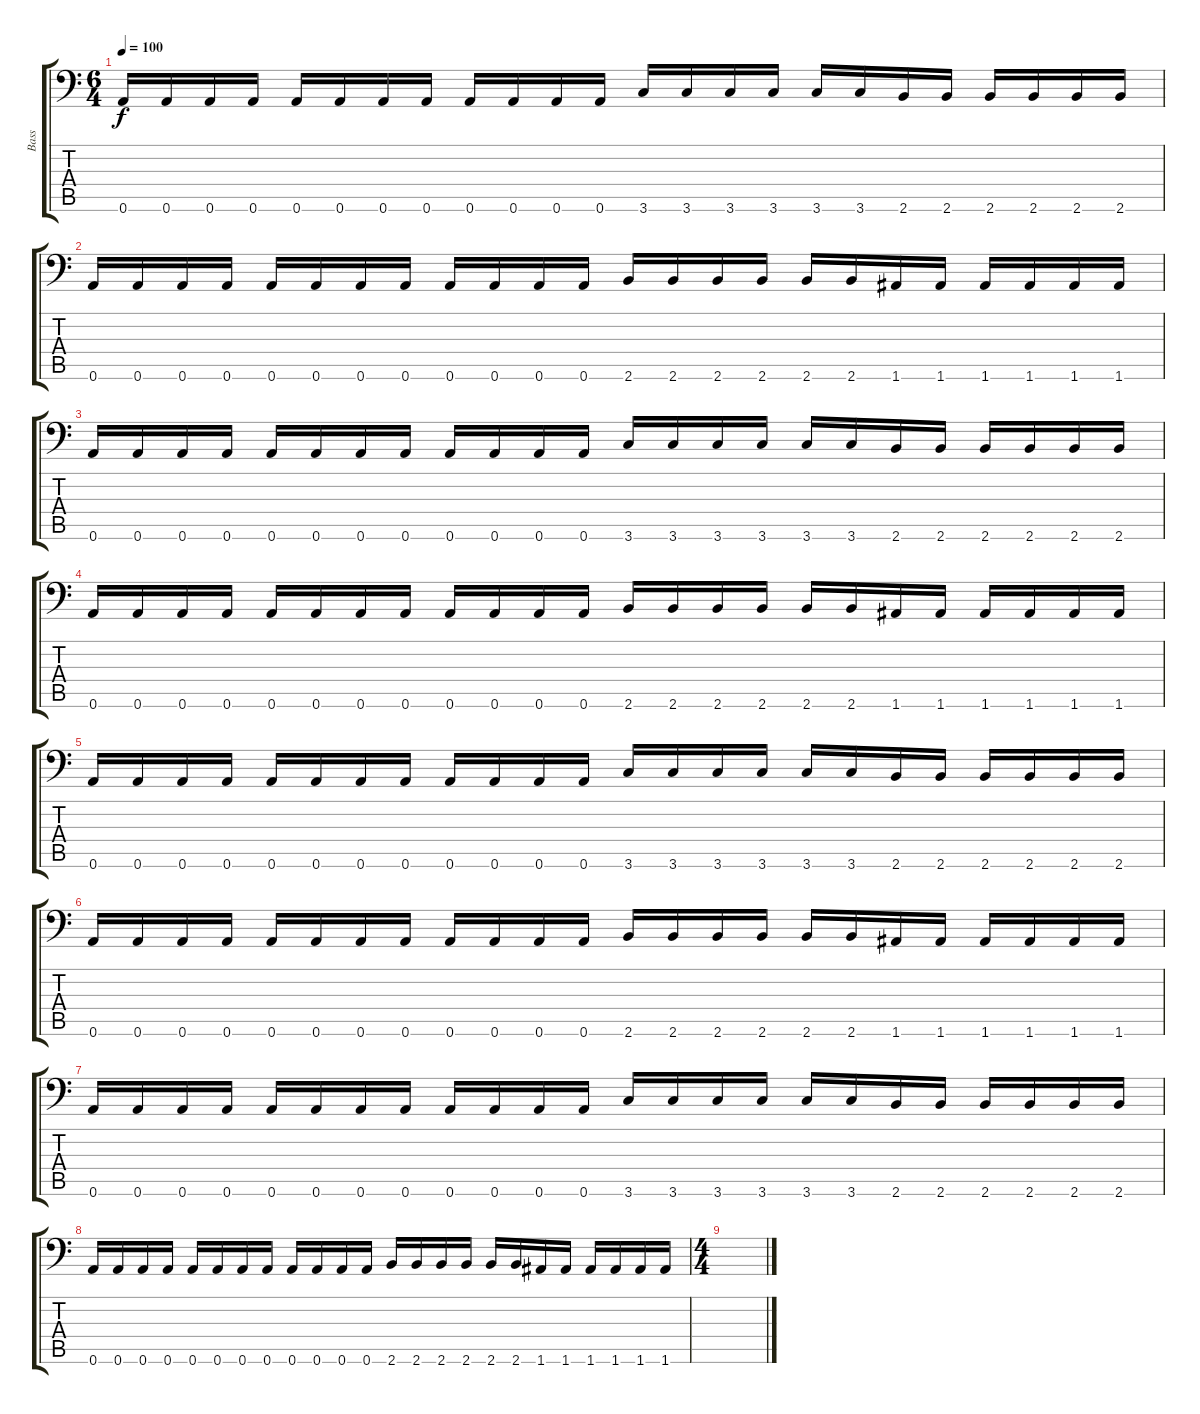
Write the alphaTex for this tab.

\track ("Bass" "Bass") {instrument electricbassfinger}
\staff {score tabs}
\tuning (A3 E3 C3 G2 D2 A1) {hide}
\ts (6 4)
\tempo 100
\clef f4
\ks c
0.6.16{dy f} 0.6.16 0.6.16 0.6.16 0.6.16 0.6.16 0.6.16 0.6.16 0.6.16 0.6.16 0.6.16 0.6.16 3.6.16 3.6.16 3.6.16 3.6.16 3.6.16 3.6.16 2.6.16 2.6.16 2.6.16 2.6.16 2.6.16 2.6.16 |
0.6.16 0.6.16 0.6.16 0.6.16 0.6.16 0.6.16 0.6.16 0.6.16 0.6.16 0.6.16 0.6.16 0.6.16 2.6.16 2.6.16 2.6.16 2.6.16 2.6.16 2.6.16 1.6.16 1.6.16 1.6.16 1.6.16 1.6.16 1.6.16 |
0.6.16 0.6.16 0.6.16 0.6.16 0.6.16 0.6.16 0.6.16 0.6.16 0.6.16 0.6.16 0.6.16 0.6.16 3.6.16 3.6.16 3.6.16 3.6.16 3.6.16 3.6.16 2.6.16 2.6.16 2.6.16 2.6.16 2.6.16 2.6.16 |
0.6.16 0.6.16 0.6.16 0.6.16 0.6.16 0.6.16 0.6.16 0.6.16 0.6.16 0.6.16 0.6.16 0.6.16 2.6.16 2.6.16 2.6.16 2.6.16 2.6.16 2.6.16 1.6.16 1.6.16 1.6.16 1.6.16 1.6.16 1.6.16 |
0.6.16 0.6.16 0.6.16 0.6.16 0.6.16 0.6.16 0.6.16 0.6.16 0.6.16 0.6.16 0.6.16 0.6.16 3.6.16 3.6.16 3.6.16 3.6.16 3.6.16 3.6.16 2.6.16 2.6.16 2.6.16 2.6.16 2.6.16 2.6.16 |
0.6.16 0.6.16 0.6.16 0.6.16 0.6.16 0.6.16 0.6.16 0.6.16 0.6.16 0.6.16 0.6.16 0.6.16 2.6.16 2.6.16 2.6.16 2.6.16 2.6.16 2.6.16 1.6.16 1.6.16 1.6.16 1.6.16 1.6.16 1.6.16 |
0.6.16 0.6.16 0.6.16 0.6.16 0.6.16 0.6.16 0.6.16 0.6.16 0.6.16 0.6.16 0.6.16 0.6.16 3.6.16 3.6.16 3.6.16 3.6.16 3.6.16 3.6.16 2.6.16 2.6.16 2.6.16 2.6.16 2.6.16 2.6.16 |
0.6.16 0.6.16 0.6.16 0.6.16 0.6.16 0.6.16 0.6.16 0.6.16 0.6.16 0.6.16 0.6.16 0.6.16 2.6.16 2.6.16 2.6.16 2.6.16 2.6.16 2.6.16 1.6.16 1.6.16 1.6.16 1.6.16 1.6.16 1.6.16 |
\ts (4 4)
